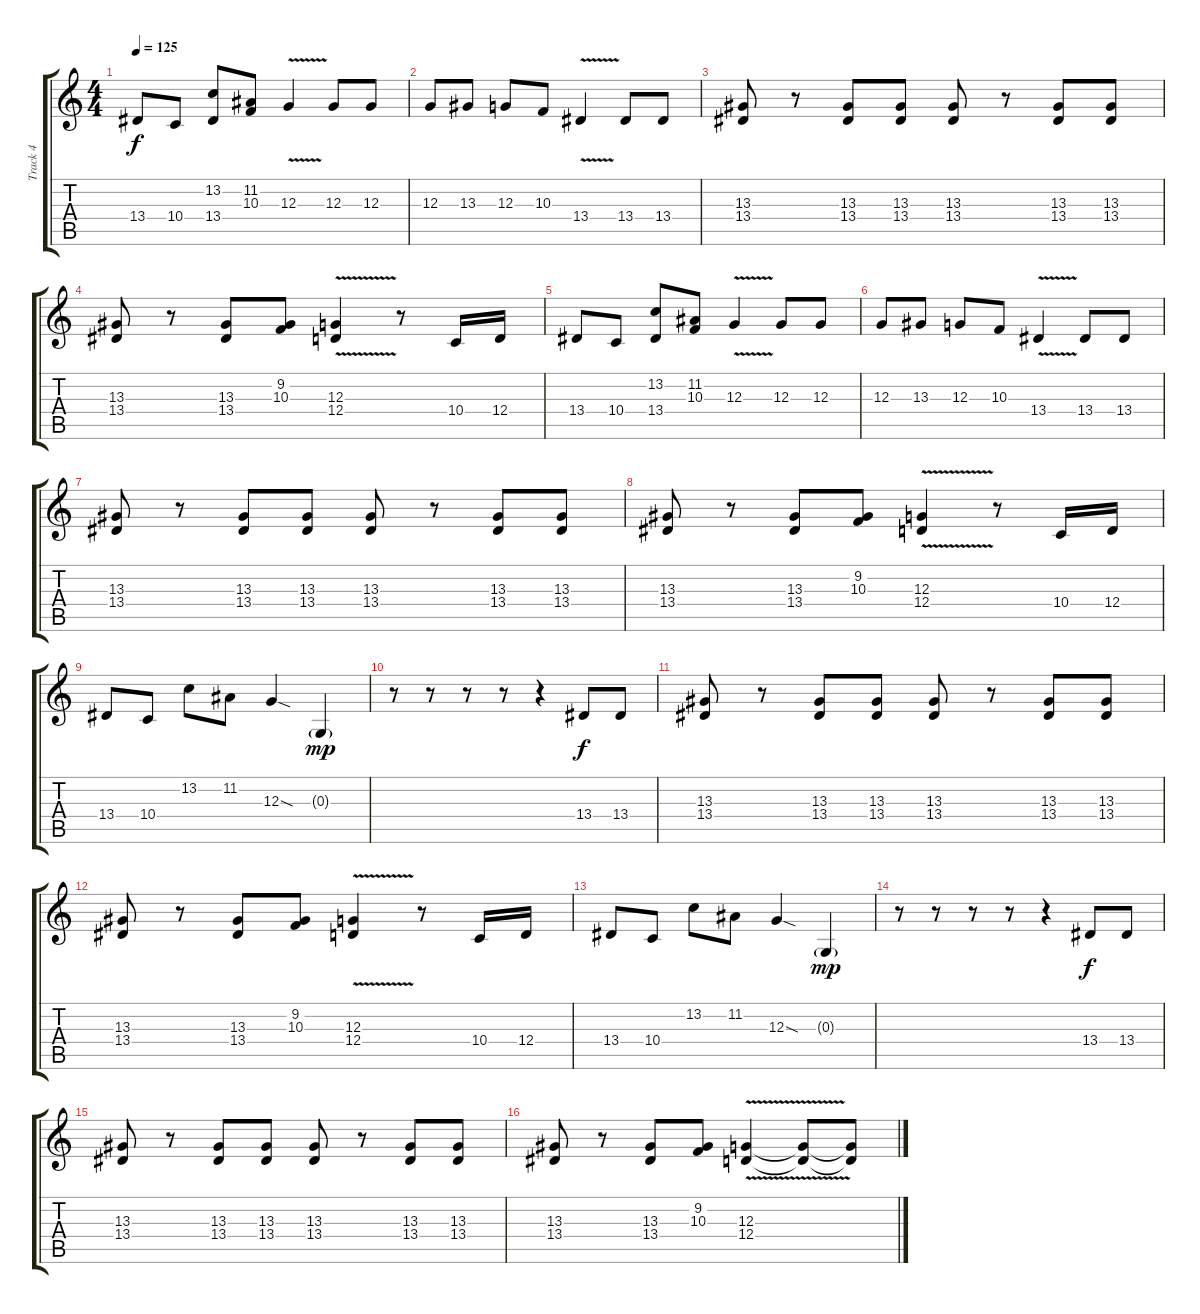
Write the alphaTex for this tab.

\track ("Track 4" "Track 4") {instrument lead1square}
\staff {score tabs}
\tuning (E4 B3 G3 D3 A2 D2) {hide}
\ts (4 4)
\tempo 125
\clef g2
\ks c
13.4.8{dy f} 10.4.8 (13.2 13.4).8 (11.2 10.3).8 12.3{v}.4 12.3.8 12.3.8 |
12.3.8 13.3.8 12.3.8 10.3.8 13.4{v}.4 13.4.8 13.4.8 |
(13.3 13.4).8 r.8 (13.3 13.4).8 (13.3 13.4).8 (13.3 13.4).8 r.8 (13.3 13.4).8 (13.3 13.4).8 |
(13.3 13.4).8 r.8 (13.3 13.4).8 (9.2 10.3).8 (12.3 12.4{v}).4 r.8 10.4.16 12.4.16 |
13.4.8 10.4.8 (13.2 13.4).8 (11.2 10.3).8 12.3{v}.4 12.3.8 12.3.8 |
12.3.8 13.3.8 12.3.8 10.3.8 13.4{v}.4 13.4.8 13.4.8 |
(13.3 13.4).8 r.8 (13.3 13.4).8 (13.3 13.4).8 (13.3 13.4).8 r.8 (13.3 13.4).8 (13.3 13.4).8 |
(13.3 13.4).8 r.8 (13.3 13.4).8 (9.2 10.3).8 (12.3 12.4{v}).4 r.8 10.4.16 12.4.16 |
13.4.8 10.4.8 13.2.8 11.2.8 12.3{sod}.4 0.3{g}.4{dy mp} |
r.8 r.8 r.8 r.8 r.4 13.4.8{dy f} 13.4.8 |
(13.3 13.4).8 r.8 (13.3 13.4).8 (13.3 13.4).8 (13.3 13.4).8 r.8 (13.3 13.4).8 (13.3 13.4).8 |
(13.3 13.4).8 r.8 (13.3 13.4).8 (9.2 10.3).8 (12.3 12.4{v}).4 r.8 10.4.16 12.4.16 |
13.4.8 10.4.8 13.2.8 11.2.8 12.3{sod}.4 0.3{g}.4{dy mp} |
r.8 r.8 r.8 r.8 r.4 13.4.8{dy f} 13.4.8 |
(13.3 13.4).8 r.8 (13.3 13.4).8 (13.3 13.4).8 (13.3 13.4).8 r.8 (13.3 13.4).8 (13.3 13.4).8 |
(13.3 13.4).8 r.8 (13.3 13.4).8 (9.2 10.3).8 (12.3 12.4{v}).4 (12.3{t} 12.4{t}).8 (12.3{t} 12.4{t}).8
